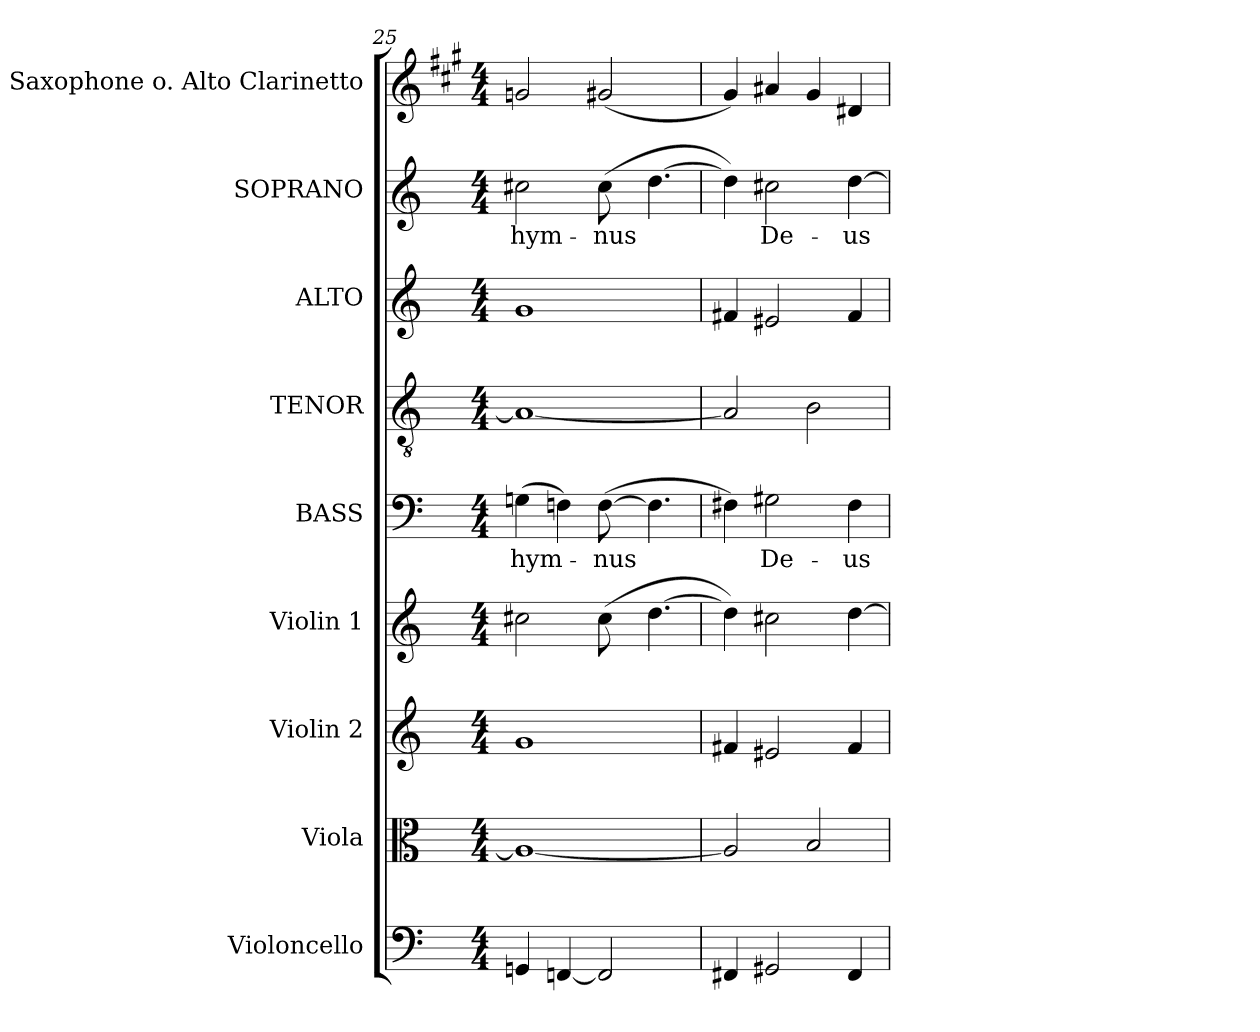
**kern	**kern	**kern	**kern	**kern	**text	**kern	**kern	**kern	**text	**kern
*part9	*part8	*part7	*part6	*part5	*part5	*part4	*part3	*part2	*part2	*part1
*staff9	*staff8	*staff7	*staff6	*staff5	*staff5	*staff4	*staff3	*staff2	*staff2	*staff1
*I"Violoncello	*I"Viola	*I"Violin 2	*I"Violin 1	*I"BASS	*	*I"TENOR	*I"ALTO	*I"SOPRANO	*	*I"Alto Saxophone o. Alto Clarinetto
*I'Vc.	*I'Vla.	*I'Vln. 2	*I'Vln. 1	*I'B.	*	*I'T.	*I'A.	*I'S.	*	*I'Alto Sax. o. Alto Clar.
*clefF4	*clefC3	*clefG2	*clefG2	*clefF4	*	*clefGv2	*clefG2	*clefG2	*	*clefG2
*	*	*	*	*	*	*ITrd7c12	*	*	*	*ITrd5c9
*k[]	*k[]	*k[]	*k[]	*k[]	*	*k[]	*k[]	*k[]	*	*k[]
*C:	*C:	*C:	*C:	*C:	*	*C:	*C:	*C:	*	*C:
*M4/4	*M4/4	*M4/4	*M4/4	*M4/4	*	*M4/4	*M4/4	*M4/4	*	*M4/4
=25	=25	=25	=25	=25	=25	=25	=25	=25	=25	=25
!	!	!	!	!	!LO:LY:b:color=#000000	!	!	!	!	!
!	!	!	!	!	!	!	!	!	!LO:LY:b:color=#000000	!
4GGni/	1Ai_<	1gi	2cc#Xi\	(4Gni\	hym-	1AAi_<	1gi	2cc#Xi\	hym-	2B-Xi/
[<4FFni/	.	.	.	4Fni\)	.	.	.	.	.	.
!	!	!	!	!	!LO:LY:b:color=#000000	!	!	!	!	!
!	!	!	!	!	!	!	!	!	!LO:LY:b:color=#000000	!
2FFi/]	.	.	(8cc#i\	([>8Fi\	-nus	.	.	(8cc#i\	-nus	(2Bni/
.	.	.	[>4.ddi\	4.Fi\]	.	.	.	[>4.ddi\	.	.
=26	=26	=26	=26	=26	=26	=26	=26	=26	=26	=26
4FF#Xi/	2Ai/]	4f#Xi/	4ddi\])	4F#Xi\)	.	2AAi/]	4f#Xi/	4ddi\])	.	4Bi/)
!	!	!	!	!	!LO:LY:b:color=#000000	!	!	!	!	!
!	!	!	!	!	!	!	!	!	!LO:LY:b:color=#000000	!
2GG#Xi/	.	2e#Xi/	2cc#Xi\	2G#Xi\	De-	.	2e#Xi/	2cc#Xi\	De-	4c#Xi/
.	2Bi/	.	.	.	.	2BBi\	.	.	.	4Bi/
!	!	!	!	!	!LO:LY:b:color=#000000	!	!	!	!	!
!	!	!	!	!	!	!	!	!	!LO:LY:b:color=#000000	!
4FF#i/	.	4f#i/	[>4ddi\	4F#i\	-us	.	4f#i/	[>4ddi\	-us	4F#Xi/
=	=	=	=	=	=	=	=	=	=	=
*-	*-	*-	*-	*-	*-	*-	*-	*-	*-	*-
